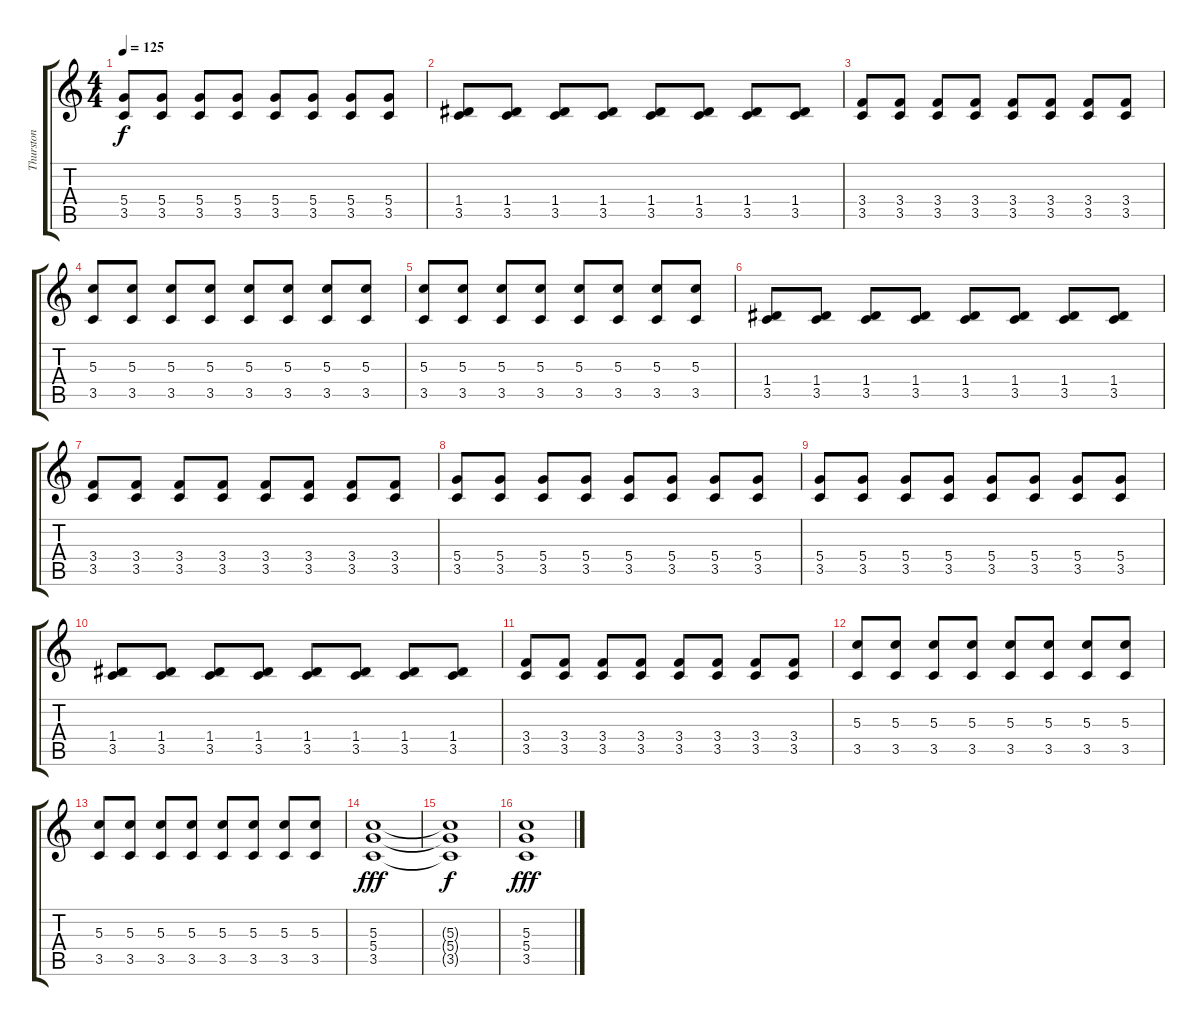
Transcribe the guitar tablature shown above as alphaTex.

\track ("Thurston" "Thurston") {instrument electricguitarjazz}
\staff {score tabs}
\tuning (E4 B3 G3 D3 A2 E2) {hide}
\ts (4 4)
\tempo 125
\clef g2
\ks c
(5.4 3.5).8{dy f} (5.4 3.5).8 (5.4 3.5).8 (5.4 3.5).8 (5.4 3.5).8 (5.4 3.5).8 (5.4 3.5).8 (5.4 3.5).8 |
(1.4 3.5).8 (1.4 3.5).8 (1.4 3.5).8 (1.4 3.5).8 (1.4 3.5).8 (1.4 3.5).8 (1.4 3.5).8 (1.4 3.5).8 |
(3.4 3.5).8 (3.4 3.5).8 (3.4 3.5).8 (3.4 3.5).8 (3.4 3.5).8 (3.4 3.5).8 (3.4 3.5).8 (3.4 3.5).8 |
(5.3 3.5).8 (5.3 3.5).8 (5.3 3.5).8 (5.3 3.5).8 (5.3 3.5).8 (5.3 3.5).8 (5.3 3.5).8 (5.3 3.5).8 |
(5.3 3.5).8 (5.3 3.5).8 (5.3 3.5).8 (5.3 3.5).8 (5.3 3.5).8 (5.3 3.5).8 (5.3 3.5).8 (5.3 3.5).8 |
(1.4 3.5).8 (1.4 3.5).8 (1.4 3.5).8 (1.4 3.5).8 (1.4 3.5).8 (1.4 3.5).8 (1.4 3.5).8 (1.4 3.5).8 |
(3.4 3.5).8 (3.4 3.5).8 (3.4 3.5).8 (3.4 3.5).8 (3.4 3.5).8 (3.4 3.5).8 (3.4 3.5).8 (3.4 3.5).8 |
(5.4 3.5).8 (5.4 3.5).8 (5.4 3.5).8 (5.4 3.5).8 (5.4 3.5).8 (5.4 3.5).8 (5.4 3.5).8 (5.4 3.5).8 |
(5.4 3.5).8 (5.4 3.5).8 (5.4 3.5).8 (5.4 3.5).8 (5.4 3.5).8 (5.4 3.5).8 (5.4 3.5).8 (5.4 3.5).8 |
(1.4 3.5).8 (1.4 3.5).8 (1.4 3.5).8 (1.4 3.5).8 (1.4 3.5).8 (1.4 3.5).8 (1.4 3.5).8 (1.4 3.5).8 |
(3.4 3.5).8 (3.4 3.5).8 (3.4 3.5).8 (3.4 3.5).8 (3.4 3.5).8 (3.4 3.5).8 (3.4 3.5).8 (3.4 3.5).8 |
(5.3 3.5).8 (5.3 3.5).8 (5.3 3.5).8 (5.3 3.5).8 (5.3 3.5).8 (5.3 3.5).8 (5.3 3.5).8 (5.3 3.5).8 |
(5.3 3.5).8 (5.3 3.5).8 (5.3 3.5).8 (5.3 3.5).8 (5.3 3.5).8 (5.3 3.5).8 (5.3 3.5).8 (5.3 3.5).8 |
(5.3 5.4 3.5).1{dy fff} |
(5.3{t} 5.4{t} 3.5{t}).1{dy f} |
(5.3 5.4 3.5).1{dy fff}
